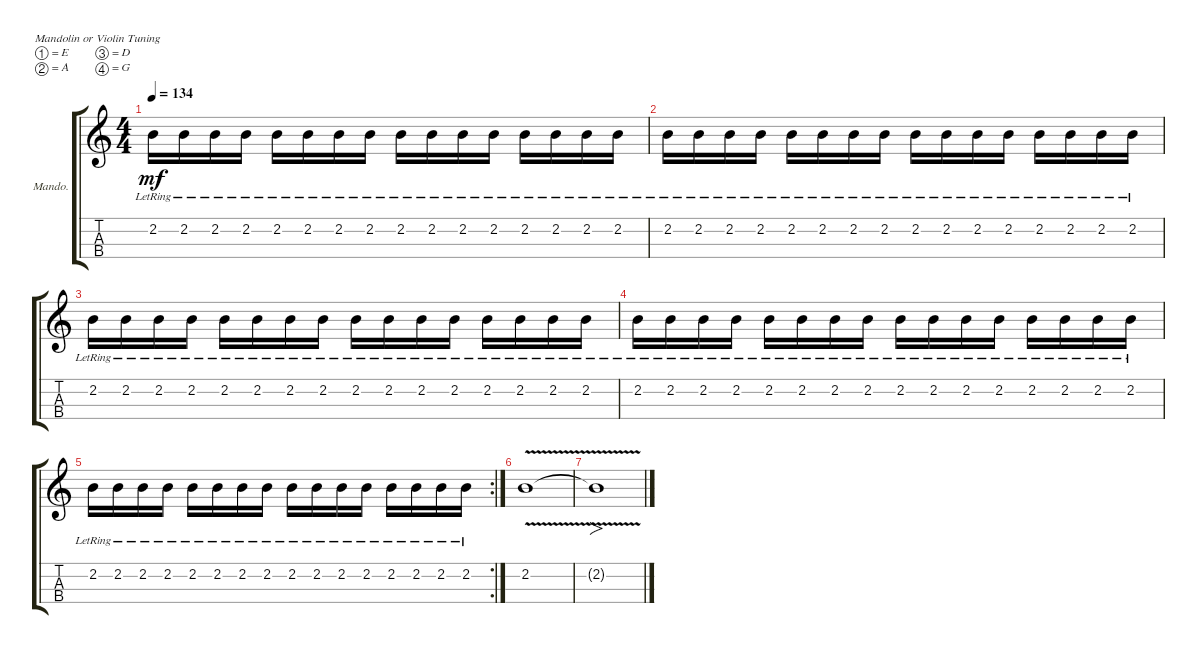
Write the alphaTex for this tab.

\defaultSystemsLayout 4
\bracketExtendMode groupsimilarinstruments
\firstSystemTrackNameOrientation horizontal
\otherSystemsTrackNameOrientation horizontal
\track ("Mandolin" "Mando.") {instrument acousticguitarsteel}
\staff {score tabs}
\tuning (E5 A4 D4 G3)
\displaytranspose 0
\ts (4 4)
\tempo 134
\clef g2
\ks c
2.2{lr}.16{dy mf} 2.2{lr}.16 2.2{lr}.16 2.2{lr}.16 2.2{lr}.16 2.2{lr}.16 2.2{lr}.16 2.2{lr}.16 2.2{lr}.16 2.2{lr}.16 2.2{lr}.16 2.2{lr}.16 2.2{lr}.16 2.2{lr}.16 2.2{lr}.16 2.2{lr}.16 |
2.2{lr}.16 2.2{lr}.16 2.2{lr}.16 2.2{lr}.16 2.2{lr}.16 2.2{lr}.16 2.2{lr}.16 2.2{lr}.16 2.2{lr}.16 2.2{lr}.16 2.2{lr}.16 2.2{lr}.16 2.2{lr}.16 2.2{lr}.16 2.2{lr}.16 2.2{lr}.16 |
2.2{lr}.16 2.2{lr}.16 2.2{lr}.16 2.2{lr}.16 2.2{lr}.16 2.2{lr}.16 2.2{lr}.16 2.2{lr}.16 2.2{lr}.16 2.2{lr}.16 2.2{lr}.16 2.2{lr}.16 2.2{lr}.16 2.2{lr}.16 2.2{lr}.16 2.2{lr}.16 |
2.2{lr}.16 2.2{lr}.16 2.2{lr}.16 2.2{lr}.16 2.2{lr}.16 2.2{lr}.16 2.2{lr}.16 2.2{lr}.16 2.2{lr}.16 2.2{lr}.16 2.2{lr}.16 2.2{lr}.16 2.2{lr}.16 2.2{lr}.16 2.2{lr}.16 2.2{lr}.16 |
\rc 2
2.2{lr}.16 2.2{lr}.16 2.2{lr}.16 2.2{lr}.16 2.2{lr}.16 2.2{lr}.16 2.2{lr}.16 2.2{lr}.16 2.2{lr}.16 2.2{lr}.16 2.2{lr}.16 2.2{lr}.16 2.2{lr}.16 2.2{lr}.16 2.2{lr}.16 2.2{lr}.16 |
2.2{v}.1 |
2.2{v t}.1{fo}
